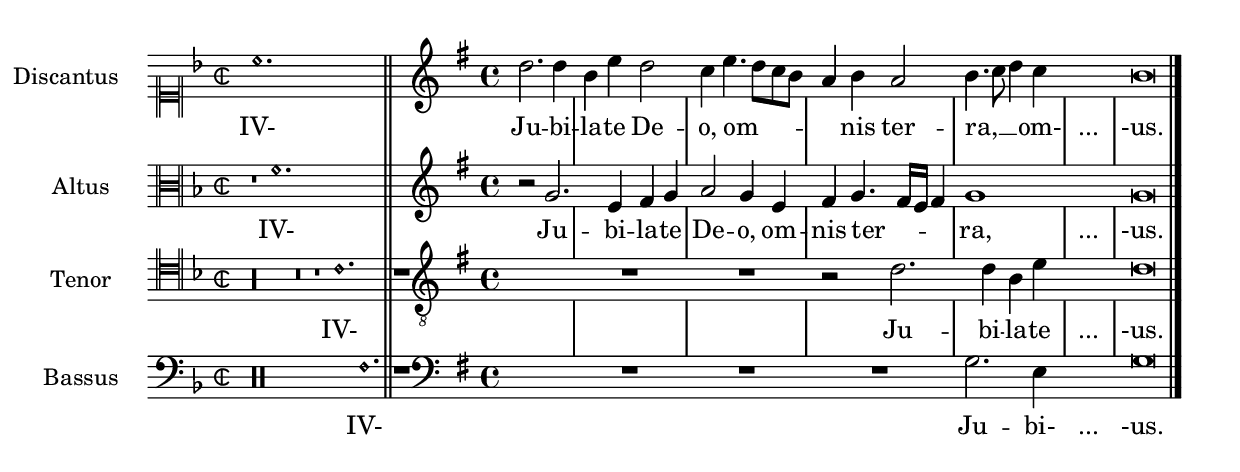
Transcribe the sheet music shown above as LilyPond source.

%% Do not edit this file; it is auto-generated from LSR http://lsr.dsi.unimi.it
%% This file is in the public domain.
\version "2.11.46"

\header {
  lsrtags = "ancient-notation, template"

  texidoc = "
When transcribing mensural music, an incipit at the beginning of the
piece is useful to indicate the original key and tempo. While today
musicians are used to bar lines in order to faster recognize rhythmic
patterns, bar lines were not yet invented during the period of mensural
music; in fact, the meter often changed after every few notes. As a
compromise, bar lines are often printed between the staves rather than
on the staves. 

"
  doctitle = "Ancient notation template -- modern transcription of mensural music"
} % begin verbatim
global = {
  \set Score.skipBars = ##t

  % incipit
  \once \override Score.SystemStartBracket #'transparent = ##t
  \override Score.SpacingSpanner #'spacing-increment = #1.0 % tight spacing
  \key f \major
  \time 2/2
  \once \override Staff.TimeSignature #'style = #'neomensural
  \override Voice.NoteHead #'style = #'neomensural
  \override Voice.Rest #'style = #'neomensural
  \set Staff.printKeyCancellation = ##f
  \cadenzaOn % turn off bar lines
  \skip 1*10
  \once \override Staff.BarLine #'transparent = ##f
  \bar "||"
  \skip 1*1 % need this extra \skip such that clef change comes
            % after bar line
  \bar ""

  % main
  \revert Score.SpacingSpanner #'spacing-increment % CHECK: no effect?
  \cadenzaOff % turn bar lines on again
  \once \override Staff.Clef #'full-size-change = ##t
  \set Staff.forceClef = ##t
  \key g \major
  \time 4/4
  \override Voice.NoteHead #'style = #'default
  \override Voice.Rest #'style = #'default

  % FIXME: setting printKeyCancellation back to #t must not
  % occur in the first bar after the incipit.  Dto. for forceClef.
  % Therefore, we need an extra \skip.
  \skip 1*1
  \set Staff.printKeyCancellation = ##t
  \set Staff.forceClef = ##f

  \skip 1*7 % the actual music

  % let finis bar go through all staves
  \override Staff.BarLine #'transparent = ##f

  % finis bar
  \bar "|."
}

discantusNotes = {
  \transpose c' c'' {
    \set Staff.instrumentName = "Discantus  "

    % incipit
    \clef "neomensural-c1"
    c'1. s2   % two bars
    \skip 1*8 % eight bars
    \skip 1*1 % one bar

    % main
    \clef "treble"
    d'2. d'4 |
    b e' d'2 |
    c'4 e'4.( d'8 c' b |
    a4) b a2 |
    b4.( c'8 d'4) c'4 |
    \once \override NoteHead #'transparent = ##t c'1 |
    b\breve |
  }
}

discantusLyrics = \lyricmode {
  % incipit
  IV-

  % main
  Ju -- bi -- |
  la -- te De -- |
  o, om --
  nis ter -- |
  ra, __ om- |
  "..." |
  -us. |
}

altusNotes = {
  \transpose c' c'' {
    \set Staff.instrumentName = "Altus  "

    % incipit
    \clef "neomensural-c3"
    r1        % one bar
    f1. s2    % two bars
    \skip 1*7 % seven bars
    \skip 1*1 % one bar

    % main
    \clef "treble"
    r2 g2. e4 fis g | % two bars
    a2 g4 e |
    fis g4.( fis16 e fis4) |
    g1 |
    \once \override NoteHead #'transparent = ##t g1 |
    g\breve |
  }
}

altusLyrics = \lyricmode {
  % incipit
  IV-

  % main
  Ju -- bi -- la -- te | % two bars
  De -- o, om -- |
  nis ter -- ra, |
  "..." |
  -us. |
}

tenorNotes = {
  \transpose c' c' {
    \set Staff.instrumentName = "Tenor  "

    % incipit
    \clef "neomensural-c4"
    r\longa   % four bars
    r\breve   % two bars
    r1        % one bar
    c'1. s2   % two bars
    \skip 1*1 % one bar
    \skip 1*1 % one bar

    % main
    \clef "treble_8"
    R1 |
    R1 |
    R1 |
    r2 d'2. d'4 b e' | % two bars
    \once \override NoteHead #'transparent = ##t e'1 |
    d'\breve |
  }
}

tenorLyrics = \lyricmode {
  % incipit
  IV-

  % main
  Ju -- bi -- la -- te | % two bars
  "..." |
  -us. |
}

bassusNotes = {
  \transpose c' c' {
    \set Staff.instrumentName = "Bassus  "

    % incipit
    \clef "bass"
    r\maxima  % eight bars
    f1. s2    % two bars
    \skip 1*1 % one bar

    % main
    \clef "bass"
    R1 |
    R1 |
    R1 |
    R1 |
    g2. e4 |
    \once \override NoteHead #'transparent = ##t e1 |
    g\breve |
  }
}

bassusLyrics = \lyricmode {
  % incipit
  IV-

  % main
  Ju -- bi- |
  "..." |
  -us. |
}

\score {
  \new StaffGroup = choirStaff <<
    \new Voice =
      "discantusNotes" << \global \discantusNotes >>
    \new Lyrics =
      "discantusLyrics" \lyricsto discantusNotes { \discantusLyrics }
    \new Voice =
      "altusNotes" << \global \altusNotes >>
    \new Lyrics =
      "altusLyrics" \lyricsto altusNotes { \altusLyrics }
    \new Voice =
      "tenorNotes" << \global \tenorNotes >>
    \new Lyrics =
      "tenorLyrics" \lyricsto tenorNotes { \tenorLyrics }
    \new Voice =
      "bassusNotes" << \global \bassusNotes >>
    \new Lyrics =
      "bassusLyrics" \lyricsto bassusNotes { \bassusLyrics }
  >>
  \layout {
    \context {
      \Score

      % no bars in staves
      \override BarLine #'transparent = ##t

      % incipit should not start with a start delimiter
      \remove "System_start_delimiter_engraver"
    }
    \context {
      \Voice

      % no slurs
      \override Slur #'transparent = ##t

      % Comment in the below "\remove" command to allow line
      % breaking also at those barlines where a note overlaps
      % into the next bar.  The command is commented out in this
      % short example score, but especially for large scores, you
      % will typically yield better line breaking and thus improve
      % overall spacing if you comment in the following command.
      %\remove "Forbid_line_break_engraver"
    }
  }
}



